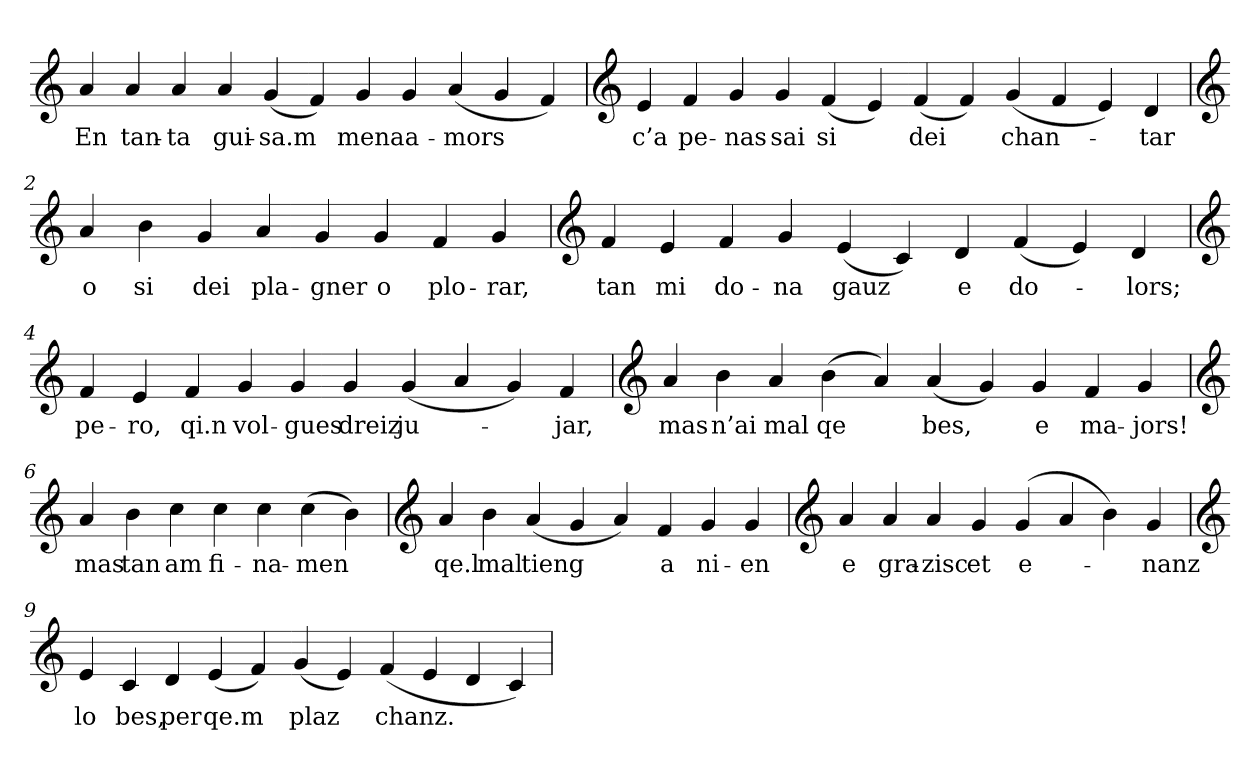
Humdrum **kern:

**kern	**text
*part1	*part1
*staff1	*staff1
*clefG2	*
=	=
4a	En
4a	tan-
4a	-ta
4a	gui-
(4g	-sa.m
4f)	.
4g	mena
4g	a-
(4a	-mors
4g	.
4f)	.
=1	=1
*clefG2	*
4e	c’a
4f	pe-
4g	-nas
4g	sai
(4f	si
4e)	.
(4f	dei
4f)	.
(4g	chan-
4f	.
4e)	.
4d	-tar
=2	=2
*clefG2	*
4a	o
4b	si
4g	dei
4a	pla-
4g	-gner
4g	o
4f	plo-
4g	-rar,
=3	=3
*clefG2	*
4f	tan
4e	mi
4f	do-
4g	-na
(4e	gauz
4c)	.
4d	e
(4f	do-
4e)	.
4d	-lors;
=4	=4
*clefG2	*
4f	pe-
4e	-ro,
4f	qi.n
4g	vol-
4g	-gues
4g	dreiz
(4g	ju-
4a	.
4g)	.
4f	-jar,
=5	=5
*clefG2	*
4a	mas
4b	n’ai
4a	mal
(4b	qe
4a)	.
(4a	bes,
4g)	.
4g	e
4f	ma-
4g	-jors!
=6	=6
*clefG2	*
4a	mas
4b	tan
4cc	am
4cc	fi-
4cc	-na-
(4cc	-men
4b)	.
=7	=7
*clefG2	*
4a	qe.l
4b	mal
(4a	tieng
4g	.
4a)	.
4f	a
4g	ni-
4g	-en
=8	=8
*clefG2	*
4a	e
4a	gra-
4a	-zisc
4g	et
(4g	e-
4a	.
4b)	.
4g	-nanz
=9	=9
*clefG2	*
4e	lo
4c	bes,
4d	per
(4e	qe.m
4f)	.
(4g	plaz
4e)	.
(4f	chanz.
4e	.
4d	.
4c)	.
=	=
*-	*-
